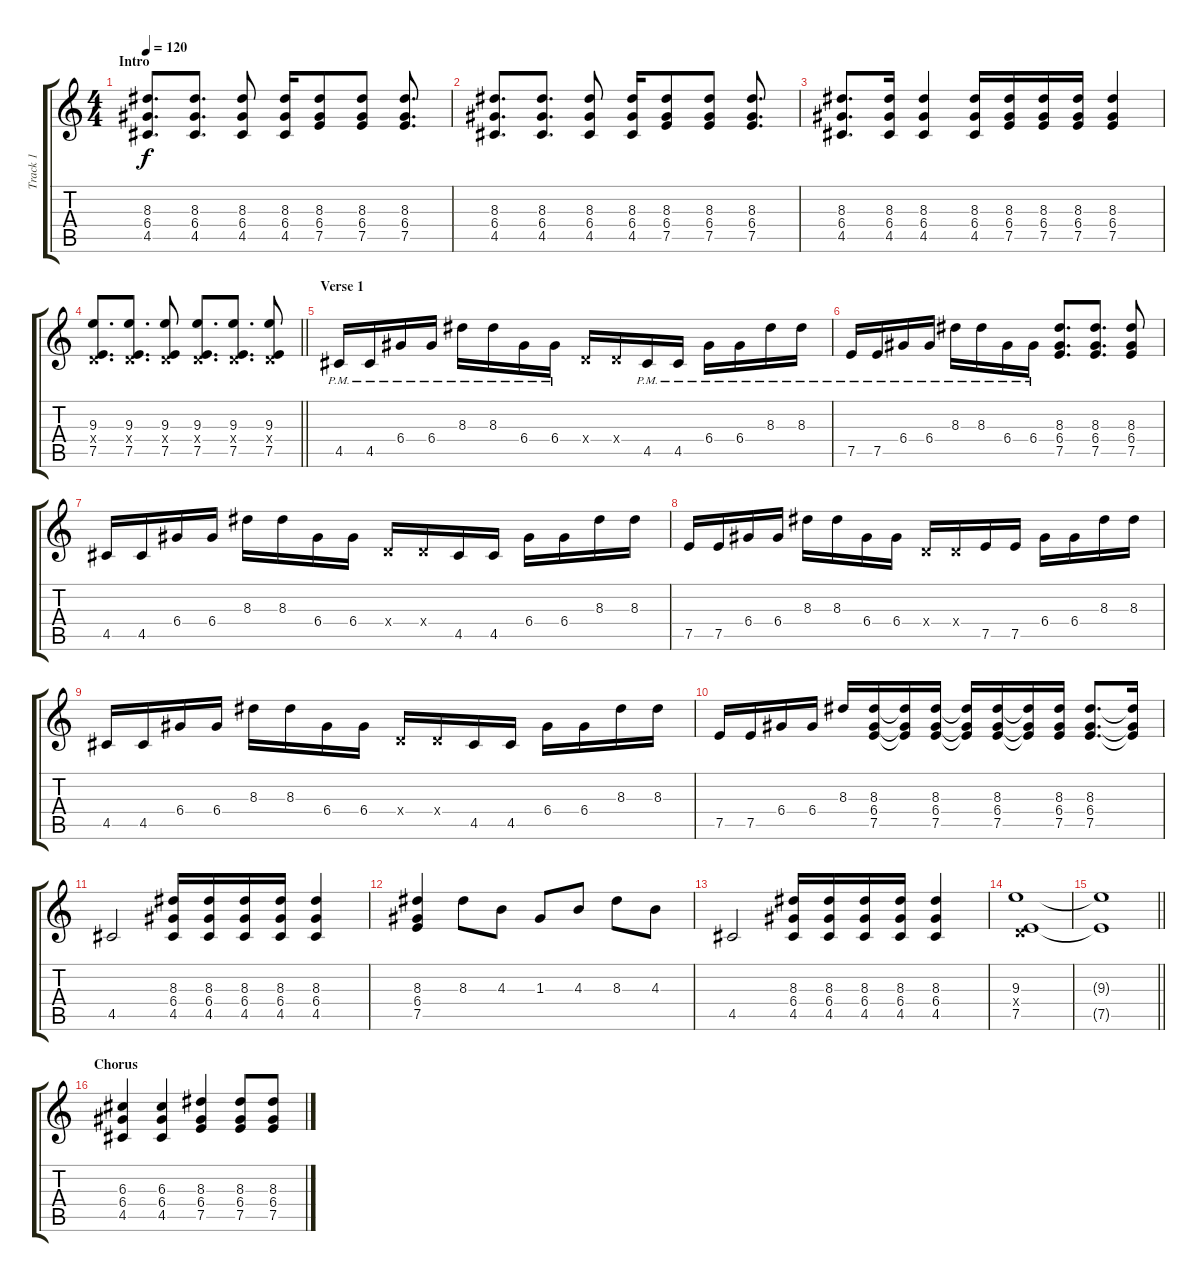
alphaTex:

\track ("Track 1" "Track 1") {instrument distortionguitar}
\staff {score tabs}
\tuning (E4 B3 G3 D3 A2 D2) {hide}
\ts (4 4)
\section ("" "Intro")
\tempo 120
\clef g2
\ks c
(8.3 6.4 4.5).8{d dy f instrument distortionguitar} (8.3 6.4 4.5).8{d} (8.3 6.4 4.5).8 (8.3 6.4 4.5).16 (8.3 6.4 7.5).8 (8.3 6.4 7.5).8 (8.3 6.4 7.5).8{d} |
(8.3 6.4 4.5).8{d} (8.3 6.4 4.5).8{d} (8.3 6.4 4.5).8 (8.3 6.4 4.5).16 (8.3 6.4 7.5).8 (8.3 6.4 7.5).8 (8.3 6.4 7.5).8{d} |
(8.3 6.4 4.5).8{d} (8.3 6.4 4.5).16 (8.3 6.4 4.5).4 (8.3 6.4 4.5).16 (8.3 6.4 7.5).16 (8.3 6.4 7.5).16 (8.3 6.4 7.5).16 (8.3 6.4 7.5).4 |
\barLineRight lightlight
(9.3 0.4{x} 7.5).8{d} (9.3 0.4{x} 7.5).8{d} (9.3 0.4{x} 7.5).8 (9.3 0.4{x} 7.5).8{d} (9.3 0.4{x} 7.5).8{d} (9.3 0.4{x} 7.5).8 |
\section ("" "Verse 1")
4.5{pm}.16 4.5{pm}.16 6.4{pm}.16 6.4{pm}.16 8.3{pm}.16 8.3{pm}.16 6.4{pm}.16 6.4{pm}.16 0.4{x}.16 0.4{x}.16 4.5{pm}.16 4.5{pm}.16 6.4{pm}.16 6.4{pm}.16 8.3{pm}.16 8.3{pm}.16 |
7.5{pm}.16 7.5{pm}.16 6.4{pm}.16 6.4{pm}.16 8.3{pm}.16 8.3{pm}.16 6.4{pm}.16 6.4{pm}.16 (8.3 6.4 7.5).8{d} (8.3 6.4 7.5).8{d} (8.3 6.4 7.5).8 |
4.5.16 4.5.16 6.4.16 6.4.16 8.3.16 8.3.16 6.4.16 6.4.16 0.4{x}.16 0.4{x}.16 4.5.16 4.5.16 6.4.16 6.4.16 8.3.16 8.3.16 |
7.5.16 7.5.16 6.4.16 6.4.16 8.3.16 8.3.16 6.4.16 6.4.16 0.4{x}.16 0.4{x}.16 7.5.16 7.5.16 6.4.16 6.4.16 8.3.16 8.3.16 |
4.5.16 4.5.16 6.4.16 6.4.16 8.3.16 8.3.16 6.4.16 6.4.16 0.4{x}.16 0.4{x}.16 4.5.16 4.5.16 6.4.16 6.4.16 8.3.16 8.3.16 |
7.5.16 7.5.16 6.4.16 6.4.16 8.3.16 (8.3 6.4 7.5).16 (8.3{t} 6.4{t} 7.5{t}).16 (8.3 6.4 7.5).16 (8.3{t} 6.4{t} 7.5{t}).16 (8.3 6.4 7.5).16 (8.3{t} 6.4{t} 7.5{t}).16 (8.3 6.4 7.5).16 (8.3 6.4 7.5).8{d} (8.3{t} 6.4{t} 7.5{t}).16 |
4.5.2 (8.3 6.4 4.5).16 (8.3 6.4 4.5).16 (8.3 6.4 4.5).16 (8.3 6.4 4.5).16 (8.3 6.4 4.5).4 |
(8.3 6.4 7.5).4 8.3.8 4.3.8 1.3.8 4.3.8 8.3.8 4.3.8 |
4.5.2 (8.3 6.4 4.5).16 (8.3 6.4 4.5).16 (8.3 6.4 4.5).16 (8.3 6.4 4.5).16 (8.3 6.4 4.5).4 |
(9.3 0.4{x} 7.5).1 |
\barLineRight lightlight
(9.3{t} 7.5{t}).1 |
\section ("" "Chorus")
(6.3 6.4 4.5).4 (6.3 6.4 4.5).4 (8.3 6.4 7.5).4 (8.3 6.4 7.5).8 (8.3 6.4 7.5).8
